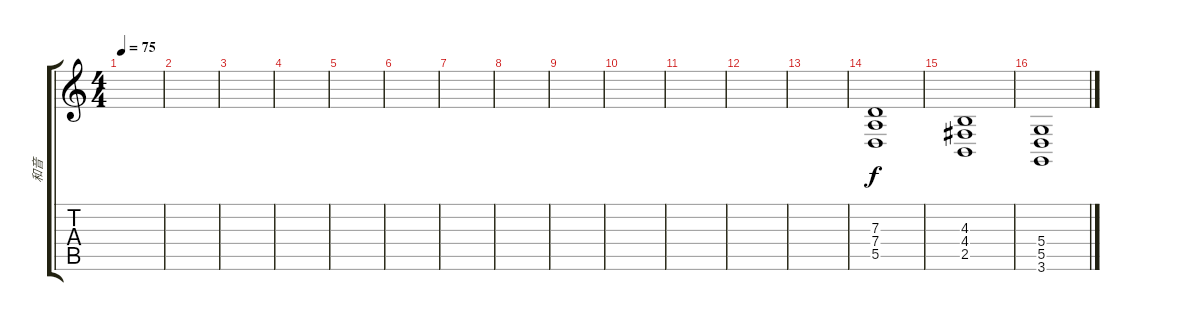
\track ("和音" "和音") {instrument stringensemble1}
\staff {score tabs}
\tuning (E4 B3 G3 D3 A2 E2) {hide}
\ts (4 4)
\tempo 75
\clef g2
\ks c
|
|
|
|
|
|
|
|
|
|
|
|
|
(7.3 7.4 5.5).1{volume 5} |
(4.3 4.4 2.5).1 |
(5.4 5.5 3.6).1
